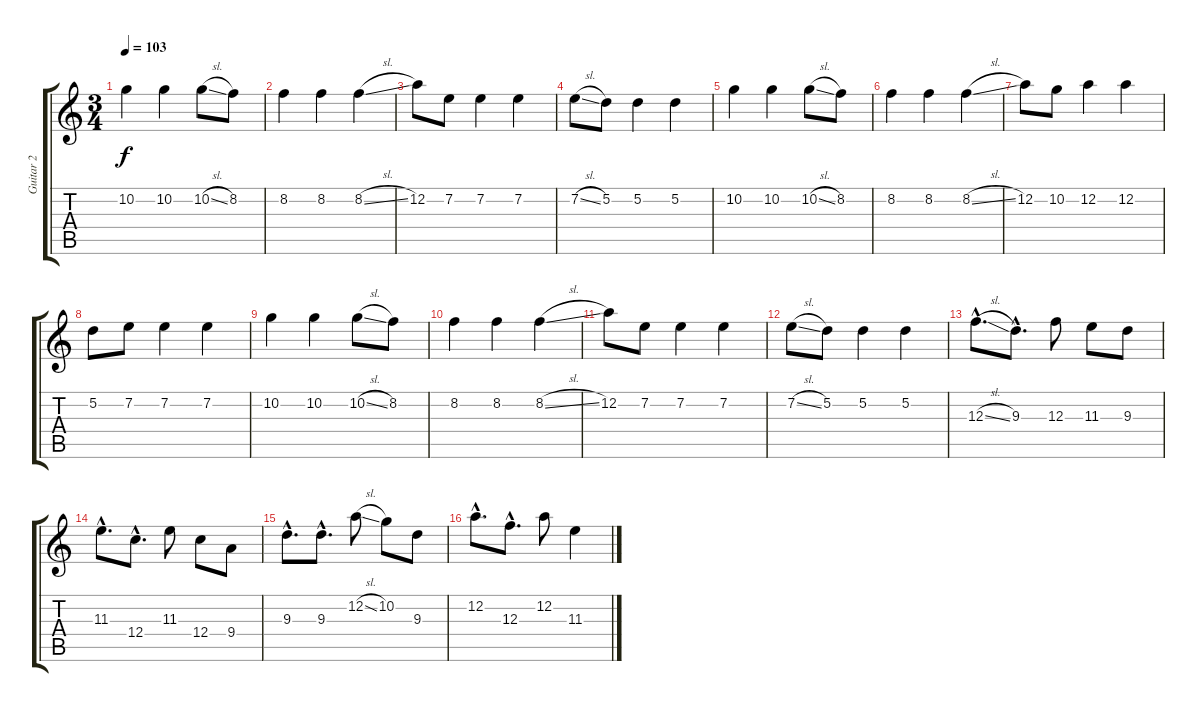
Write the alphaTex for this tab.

\track ("Guitar 2" "Guitar 2") {instrument distortionguitar}
\staff {score tabs}
\tuning (D4 A3 F3 C3 G2 D2) {hide}
\ts (3 4)
\tempo 103
\clef g2
\ks c
10.2.4{dy f} 10.2.4 10.2{sl}.8 8.2.8 |
8.2.4 8.2.4 8.2{sl}.4 |
12.2.8 7.2.8 7.2.4 7.2.4 |
7.2{sl}.8 5.2.8 5.2.4 5.2.4 |
10.2.4 10.2.4 10.2{sl}.8 8.2.8 |
8.2.4 8.2.4 8.2{sl}.4 |
12.2.8 10.2.8 12.2.4 12.2.4 |
5.2.8 7.2.8 7.2.4 7.2.4 |
10.2.4 10.2.4 10.2{sl}.8 8.2.8 |
8.2.4 8.2.4 8.2{sl}.4 |
12.2.8 7.2.8 7.2.4 7.2.4 |
7.2{sl}.8 5.2.8 5.2.4 5.2.4 |
12.3{sl hac}.8{d volume 13 instrument distortionguitar} 9.3{hac}.8{d} 12.3.8 11.3.8 9.3.8 |
11.3{hac}.8{d volume 13 instrument distortionguitar} 12.4{hac}.8{d} 11.3.8 12.4.8 9.4.8 |
9.3{hac}.8{d volume 13 instrument distortionguitar} 9.3{hac}.8{d} 12.2{sl}.8 10.2.8 9.3.8 |
12.2{hac}.8{d} 12.3{hac}.8{d} 12.2.8 11.3.4
